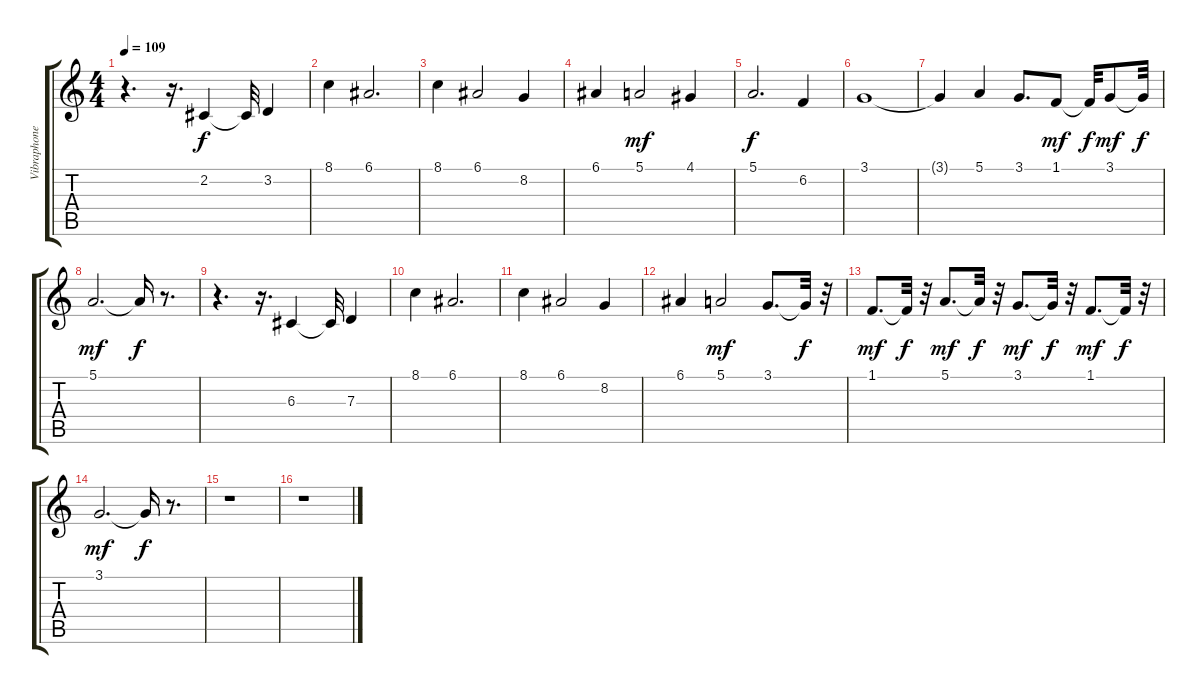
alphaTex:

\track ("Vibraphone" "Vibraphone") {instrument vibraphone}
\staff {score tabs}
\tuning (E4 B3 G3 D3 A2 E2) {hide}
\ts (4 4)
\tempo 109
\clef g2
\ks c
r.4{d dy f} r.16{d} 2.2.4 2.2{t}.32 3.2.4 |
8.1.4 6.1.2{d} |
8.1.4 6.1.2 8.2.4 |
6.1.4 5.1.2{dy mf} 4.1.4 |
5.1.2{d dy f} 6.2.4 |
3.1.1 |
3.1{t}.4 5.1.4 3.1.8{d} 1.1.8{dy mf} 1.1{t}.32{dy f} 3.1.8{dy mf} 3.1{t}.32{dy f} |
5.1.2{d dy mf} 5.1{t}.16{dy f} r.8{d} |
r.4{d} r.16{d} 6.3.4 6.3{t}.32 7.3.4 |
8.1.4 6.1.2{d} |
8.1.4 6.1.2 8.2.4 |
6.1.4 5.1.2{dy mf} 3.1.8{d} 3.1{t}.32{dy f} r.32 |
1.1.8{d dy mf} 1.1{t}.32{dy f} r.32 5.1.8{d dy mf} 5.1{t}.32{dy f} r.32 3.1.8{d dy mf} 3.1{t}.32{dy f} r.32 1.1.8{d dy mf} 1.1{t}.32{dy f} r.32 |
3.1.2{d dy mf} 3.1{t}.16{dy f} r.8{d} |
r.1 |
r.1
